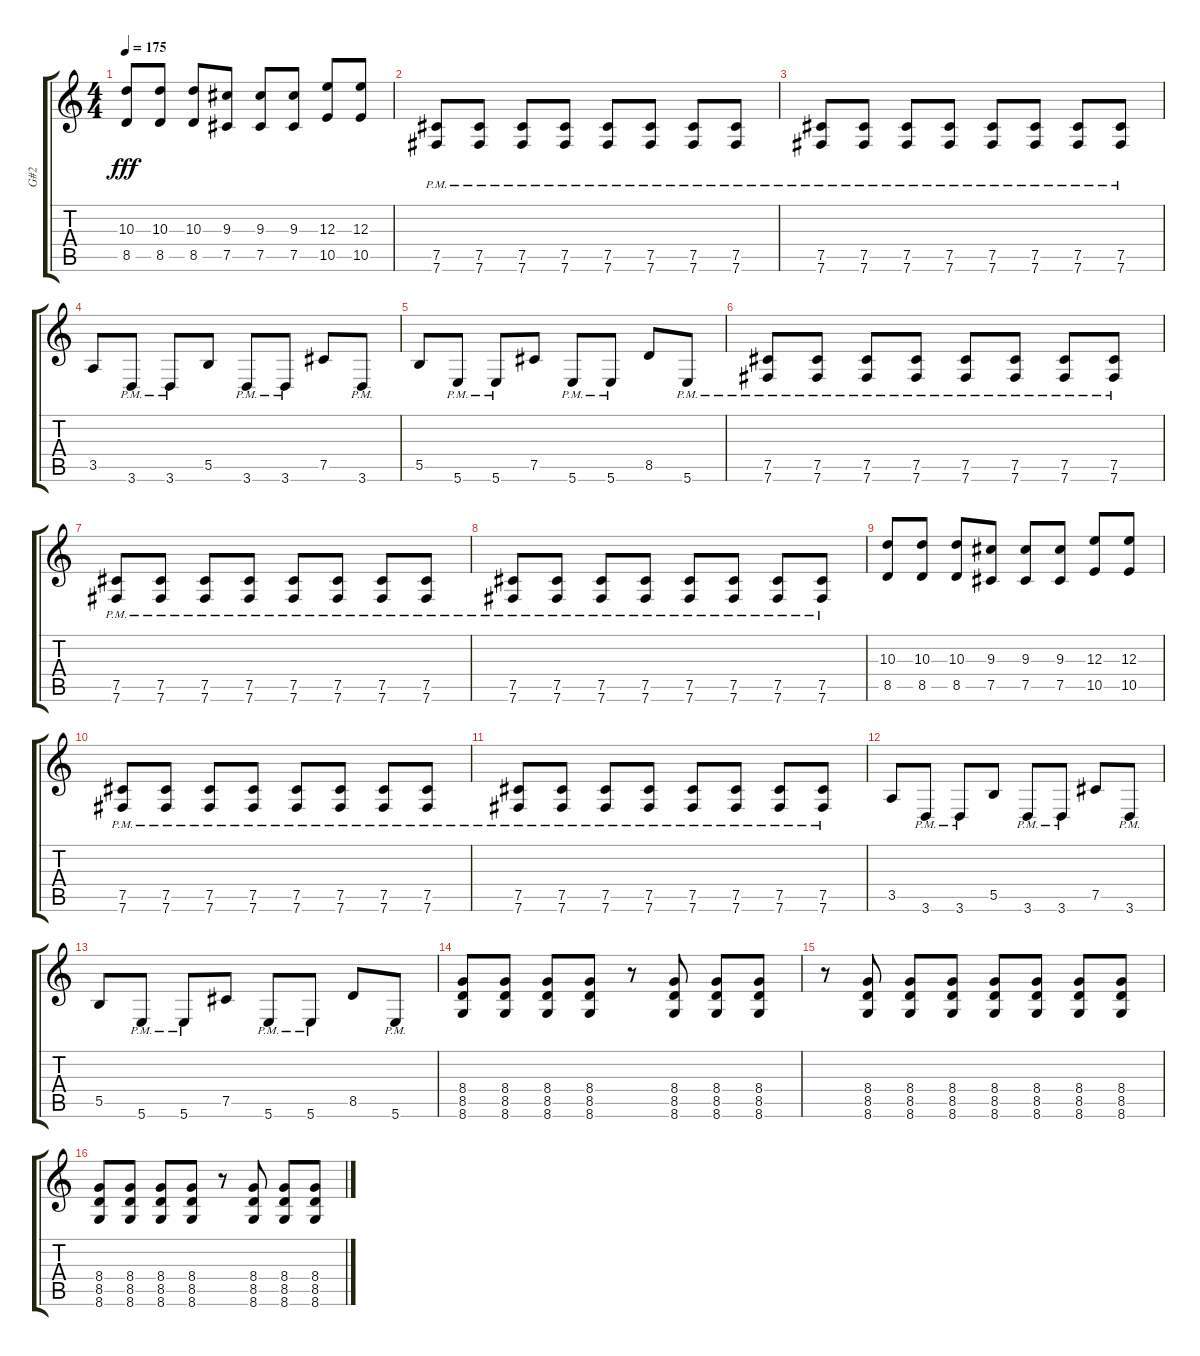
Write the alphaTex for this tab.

\track ("G#2" "G#2") {instrument distortionguitar}
\staff {score tabs}
\tuning (Db4 Ab3 E3 B2 Gb2 B1) {hide}
\ts (4 4)
\tempo 175
\clef g2
\ks c
(10.3 8.5).8{dy fff} (10.3 8.5).8 (10.3 8.5).8 (9.3 7.5).8 (9.3 7.5).8 (9.3 7.5).8 (12.3 10.5).8 (12.3 10.5).8 |
(7.5{pm} 7.6{pm}).8 (7.5{pm} 7.6{pm}).8 (7.5{pm} 7.6{pm}).8 (7.5{pm} 7.6{pm}).8 (7.5{pm} 7.6{pm}).8 (7.5{pm} 7.6{pm}).8 (7.5{pm} 7.6{pm}).8 (7.5{pm} 7.6{pm}).8 |
(7.5{pm} 7.6{pm}).8 (7.5{pm} 7.6{pm}).8 (7.5{pm} 7.6{pm}).8 (7.5{pm} 7.6{pm}).8 (7.5{pm} 7.6{pm}).8 (7.5{pm} 7.6{pm}).8 (7.5{pm} 7.6{pm}).8 (7.5{pm} 7.6{pm}).8 |
3.5.8 3.6{pm}.8 3.6{pm}.8 5.5.8 3.6{pm}.8 3.6{pm}.8 7.5.8 3.6{pm}.8 |
5.5.8 5.6{pm}.8 5.6{pm}.8 7.5.8 5.6{pm}.8 5.6{pm}.8 8.5.8 5.6{pm}.8 |
(7.5{pm} 7.6{pm}).8 (7.5{pm} 7.6{pm}).8 (7.5{pm} 7.6{pm}).8 (7.5{pm} 7.6{pm}).8 (7.5{pm} 7.6{pm}).8 (7.5{pm} 7.6{pm}).8 (7.5{pm} 7.6{pm}).8 (7.5{pm} 7.6{pm}).8 |
(7.5{pm} 7.6{pm}).8 (7.5{pm} 7.6{pm}).8 (7.5{pm} 7.6{pm}).8 (7.5{pm} 7.6{pm}).8 (7.5{pm} 7.6{pm}).8 (7.5{pm} 7.6{pm}).8 (7.5{pm} 7.6{pm}).8 (7.5{pm} 7.6{pm}).8 |
(7.5{pm} 7.6{pm}).8 (7.5{pm} 7.6{pm}).8 (7.5{pm} 7.6{pm}).8 (7.5{pm} 7.6{pm}).8 (7.5{pm} 7.6{pm}).8 (7.5{pm} 7.6{pm}).8 (7.5{pm} 7.6{pm}).8 (7.5{pm} 7.6{pm}).8 |
(10.3 8.5).8 (10.3 8.5).8 (10.3 8.5).8 (9.3 7.5).8 (9.3 7.5).8 (9.3 7.5).8 (12.3 10.5).8 (12.3 10.5).8 |
(7.5{pm} 7.6{pm}).8 (7.5{pm} 7.6{pm}).8 (7.5{pm} 7.6{pm}).8 (7.5{pm} 7.6{pm}).8 (7.5{pm} 7.6{pm}).8 (7.5{pm} 7.6{pm}).8 (7.5{pm} 7.6{pm}).8 (7.5{pm} 7.6{pm}).8 |
(7.5{pm} 7.6{pm}).8 (7.5{pm} 7.6{pm}).8 (7.5{pm} 7.6{pm}).8 (7.5{pm} 7.6{pm}).8 (7.5{pm} 7.6{pm}).8 (7.5{pm} 7.6{pm}).8 (7.5{pm} 7.6{pm}).8 (7.5{pm} 7.6{pm}).8 |
3.5.8 3.6{pm}.8 3.6{pm}.8 5.5.8 3.6{pm}.8 3.6{pm}.8 7.5.8 3.6{pm}.8 |
5.5.8 5.6{pm}.8 5.6{pm}.8 7.5.8 5.6{pm}.8 5.6{pm}.8 8.5.8 5.6{pm}.8 |
(8.4 8.5 8.6).8 (8.4 8.5 8.6).8 (8.4 8.5 8.6).8 (8.4 8.5 8.6).8 r.8 (8.4 8.5 8.6).8 (8.4 8.5 8.6).8 (8.4 8.5 8.6).8 |
r.8 (8.4 8.5 8.6).8 (8.4 8.5 8.6).8 (8.4 8.5 8.6).8 (8.4 8.5 8.6).8 (8.4 8.5 8.6).8 (8.4 8.5 8.6).8 (8.4 8.5 8.6).8 |
(8.4 8.5 8.6).8 (8.4 8.5 8.6).8 (8.4 8.5 8.6).8 (8.4 8.5 8.6).8 r.8 (8.4 8.5 8.6).8 (8.4 8.5 8.6).8 (8.4 8.5 8.6).8
